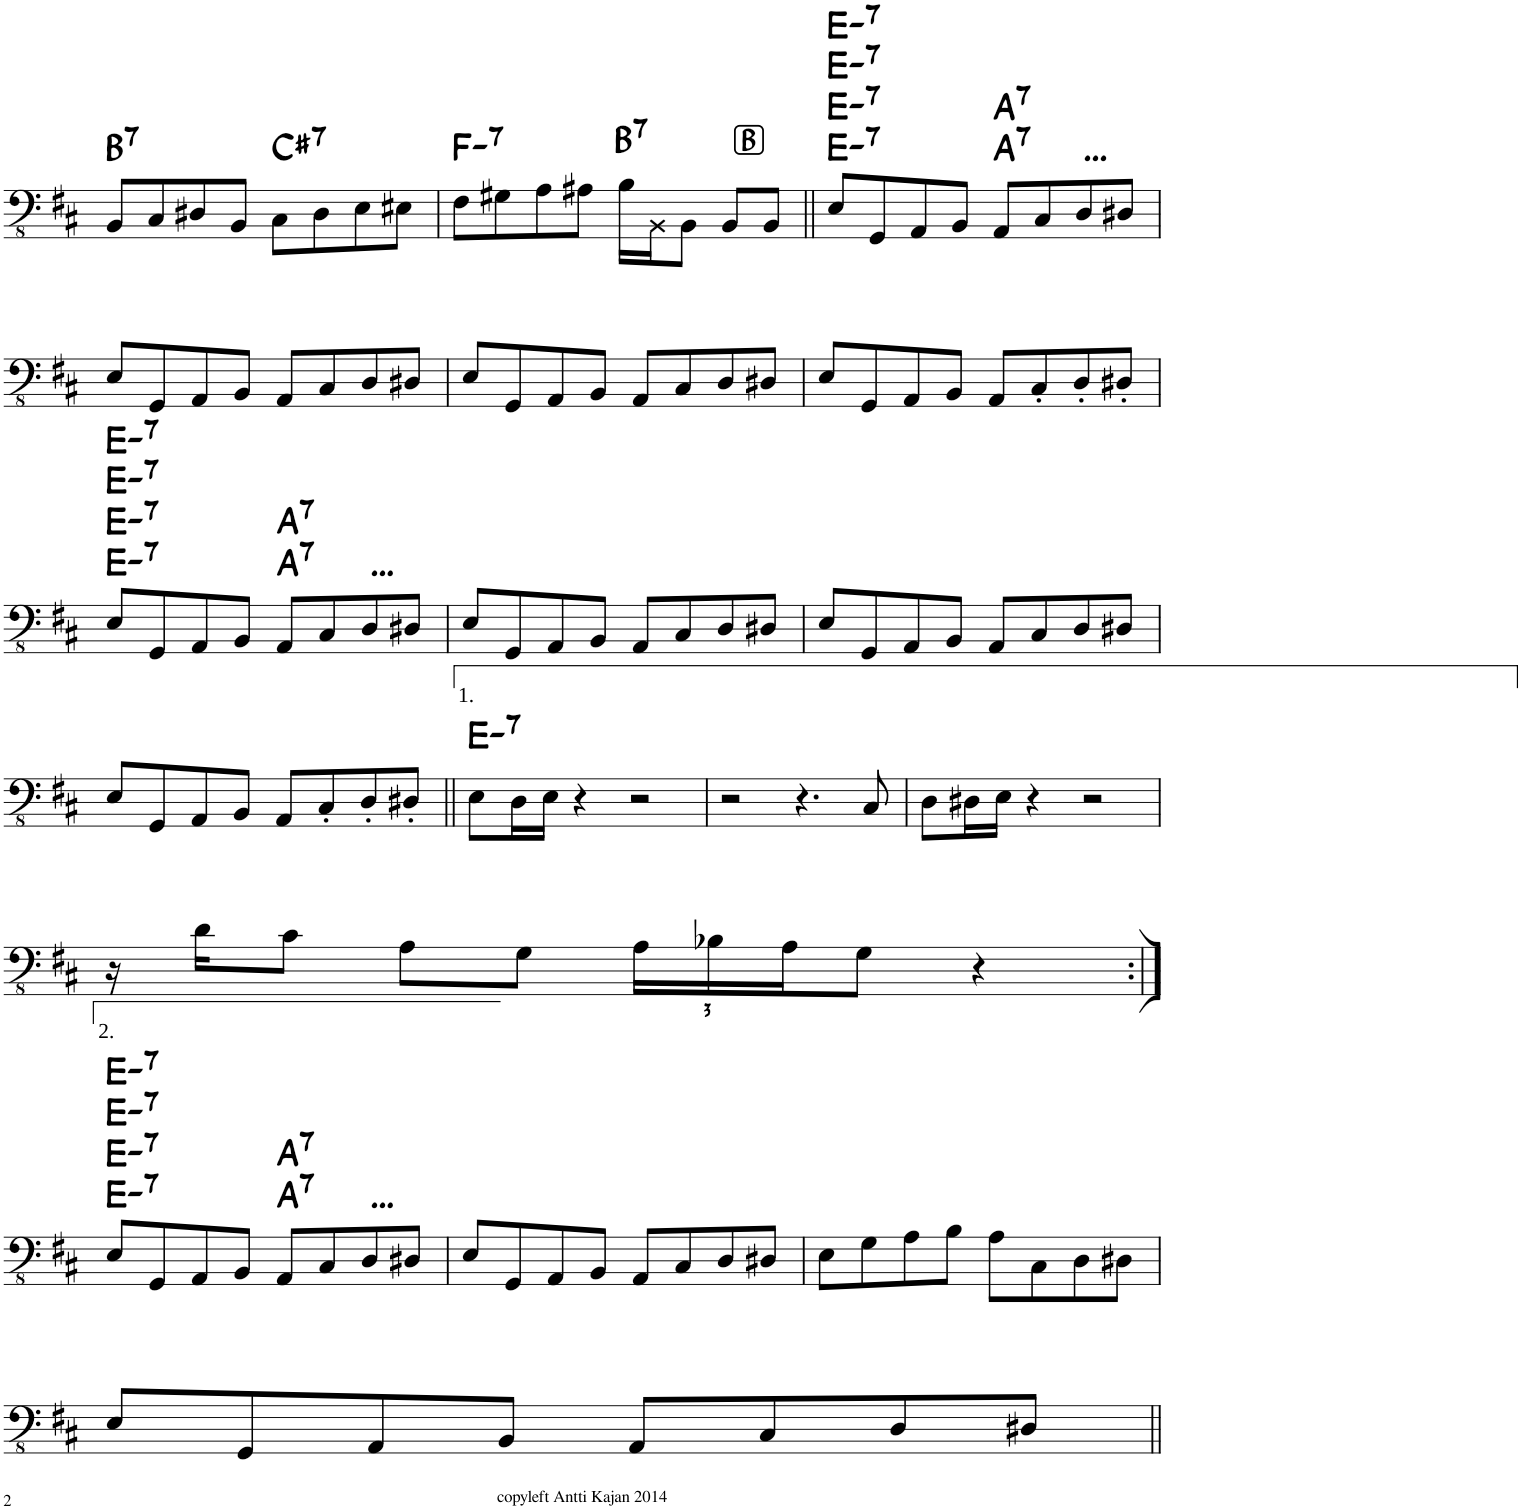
**kern	**harte
*part1	*part1
*staff1	*
*I"Fretless Electric Bass	*
!!LO:PB:g=z
*clefFv4	*
*k[f#c#]	*
=27	=27
!	!LO:H:kt=7
8BBB/L	B:7
8CC#/	.
8DD#X/	.
8BBB/J	.
!	!LO:H:kt=7
8CC#\L	C#:7
8DD#\	.
8EE\	.
8EE#X\J	.
=28	=28
!	!LO:H:kt=7
8FF#\L	F:min7
8GG#X\	.
8AA\	.
8AA#X\J	.
!	!LO:H:kt=7
16BB\LL	B:7
16BBB\J	.
8BBB\J	.
8BBB/L	.
8BBB/J	.
!!LO:REH:place=s1:a:rj:fs=12.3472:t=B
=29||	=29||
!	!LO:H:n=1:kt=7
!	!LO:H:n=2:kt=7
!	!LO:H:n=3:kt=7
!	!LO:H:n=4:kt=7
8EE/L	E:min7 E:min7 E:min7 E:min7
8GGG/	.
8AAA/	.
8BBB/J	.
!	!LO:H:n=1:kt=7
!	!LO:H:n=2:kt=7
8AAA/L	A:7 A:7
8CC#/	.
8DD/	.
!	!LO:H:kt=...
8DD#X/J	N
!!LO:LB:g=z
=30	=30
8EE/L	.
8GGG/	.
8AAA/	.
8BBB/J	.
8AAA/L	.
8CC#/	.
8DD/	.
8DD#X/J	.
=31	=31
8EE/L	.
8GGG/	.
8AAA/	.
8BBB/J	.
8AAA/L	.
8CC#/	.
8DD/	.
8DD#X/J	.
=32	=32
8EE/L	.
8GGG/	.
8AAA/	.
8BBB/J	.
8AAA/L	.
8CC#'/	.
8DD'/	.
8DD#X'/J	.
!!LO:LB:g=z
=33	=33
!	!LO:H:n=1:kt=7
!	!LO:H:n=2:kt=7
!	!LO:H:n=3:kt=7
!	!LO:H:n=4:kt=7
8EE/L	E:min7 E:min7 E:min7 E:min7
8GGG/	.
8AAA/	.
8BBB/J	.
!	!LO:H:n=1:kt=7
!	!LO:H:n=2:kt=7
8AAA/L	A:7 A:7
8CC#/	.
8DD/	.
!	!LO:H:kt=...
8DD#X/J	N
=34	=34
8EE/L	.
8GGG/	.
8AAA/	.
8BBB/J	.
8AAA/L	.
8CC#/	.
8DD/	.
8DD#X/J	.
=35	=35
8EE/L	.
8GGG/	.
8AAA/	.
8BBB/J	.
8AAA/L	.
8CC#/	.
8DD/	.
8DD#X/J	.
!!LO:LB:g=z
=36	=36
8EE/L	.
8GGG/	.
8AAA/	.
8BBB/J	.
8AAA/L	.
8CC#'/	.
8DD'/	.
8DD#X'/J	.
=37||	=37||
!	!LO:H:kt=7
8EE\L	E:min7
16DD\L	.
16EE\JJ	.
4r	.
2r	.
=38	=38
2r	.
4.r	.
8CC#/	.
=39	=39
8DD\L	.
16DD#X\L	.
16EE\JJ	.
4r	.
2r	.
!!LO:LB:g=z
=40	=40
16r	.
16D\KL	.
8C#\J	.
8AA\L	.
8GG\J	.
*Xbrackettup	*
24AA\LL	.
24BB-X\	.
24AA\J	.
8GG\J	.
4r	.
!!LO:LB:g=z
=41:|!	=41:|!
!	!LO:H:n=1:kt=7
!	!LO:H:n=2:kt=7
!	!LO:H:n=3:kt=7
!	!LO:H:n=4:kt=7
8EE/L	E:min7 E:min7 E:min7 E:min7
8GGG/	.
8AAA/	.
8BBB/J	.
!	!LO:H:n=1:kt=7
!	!LO:H:n=2:kt=7
8AAA/L	A:7 A:7
8CC#/	.
8DD/	.
!	!LO:H:kt=...
8DD#X/J	N
=42	=42
8EE/L	.
8GGG/	.
8AAA/	.
8BBB/J	.
8AAA/L	.
8CC#/	.
8DD/	.
8DD#X/J	.
=43	=43
8EE\L	.
8GG\	.
8AA\	.
8BB\J	.
8AA\L	.
8CC#\	.
8DD\	.
8DD#X\J	.
!!LO:LB:g=z
=44	=44
8EE/L	.
8GGG/	.
8AAA/	.
8BBB/J	.
8AAA/L	.
8CC#/	.
8DD/	.
8DD#X/J	.
=||	=||
*-	*-
